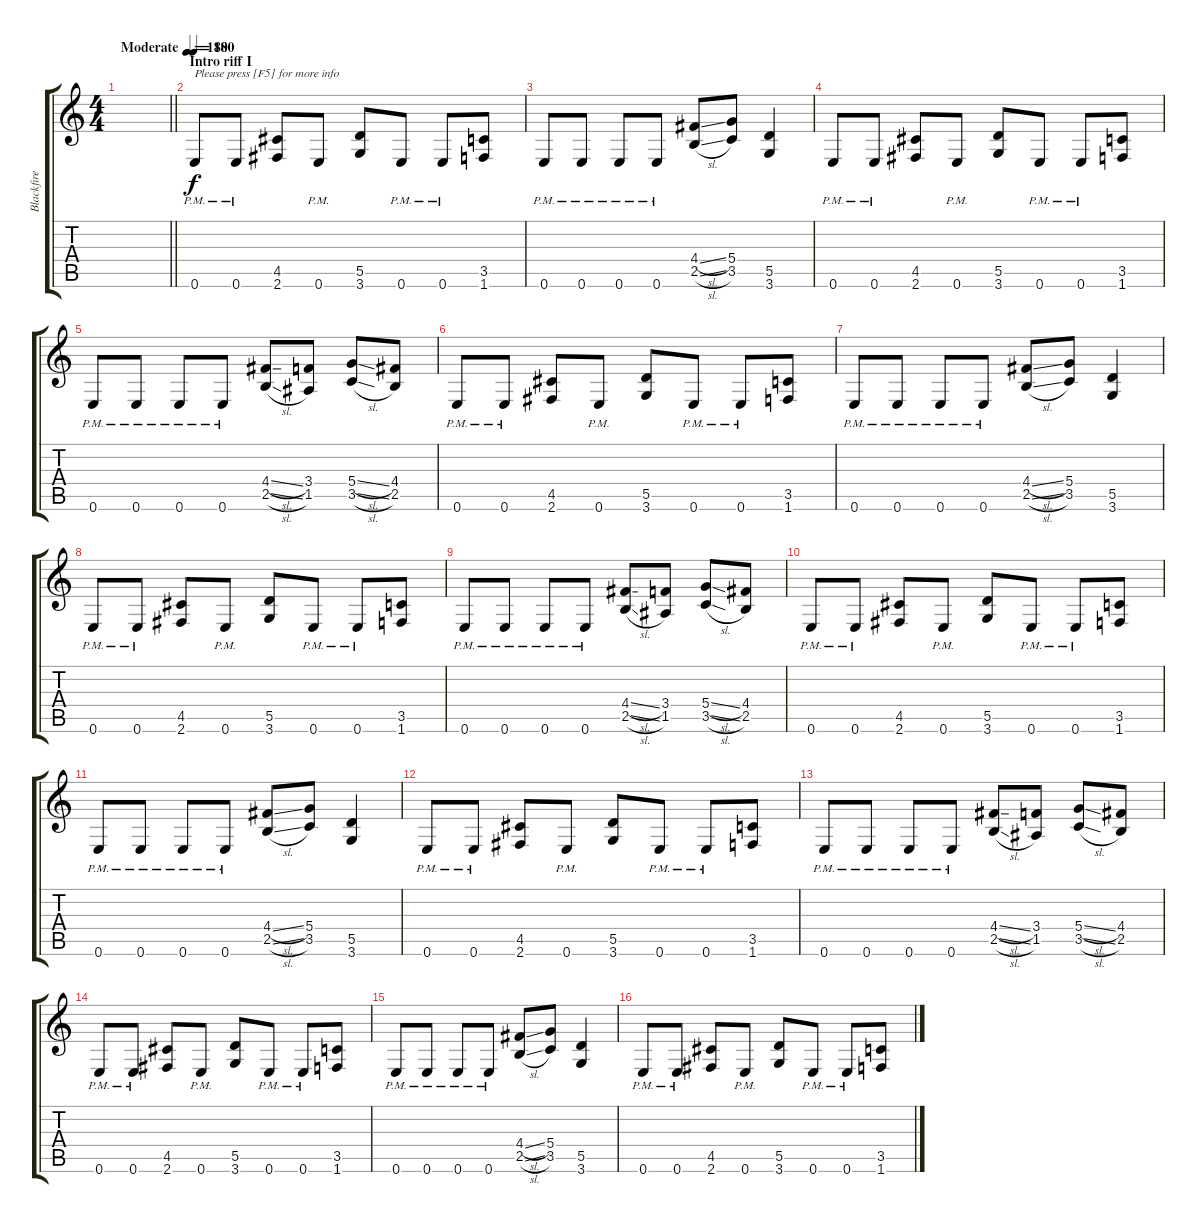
\track ("Blackfire (r)" "Blackfire ") {instrument distortionguitar}
\staff {score tabs}
\tuning (E4 B3 G3 D3 A2 E2) {hide}
\ts (4 4)
\tempo (180 "Moderate")
\clef g2
\barLineRight lightlight
\ks c
|
\section ("" "Intro riff I")
\tempo 180
0.6{pm}.8{txt "Please press [F5] for more info"} 0.6{pm}.8 (4.5 2.6).8 0.6{pm}.8 (5.5 3.6).8 0.6{pm}.8 0.6{pm}.8 (3.5 1.6).8 |
0.6{pm}.8 0.6{pm}.8 0.6{pm}.8 0.6{pm}.8 (4.4{sl} 2.5{sl}).8 (5.4 3.5).8 (5.5 3.6).4 |
0.6{pm}.8 0.6{pm}.8 (4.5 2.6).8 0.6{pm}.8 (5.5 3.6).8 0.6{pm}.8 0.6{pm}.8 (3.5 1.6).8 |
0.6{pm}.8 0.6{pm}.8 0.6{pm}.8 0.6{pm}.8 (4.4{sl} 2.5{sl}).8 (3.4 1.5).8 (5.4{sl} 3.5{sl}).8 (4.4 2.5).8 |
0.6{pm}.8 0.6{pm}.8 (4.5 2.6).8 0.6{pm}.8 (5.5 3.6).8 0.6{pm}.8 0.6{pm}.8 (3.5 1.6).8 |
0.6{pm}.8 0.6{pm}.8 0.6{pm}.8 0.6{pm}.8 (4.4{sl} 2.5{sl}).8 (5.4 3.5).8 (5.5 3.6).4 |
0.6{pm}.8 0.6{pm}.8 (4.5 2.6).8 0.6{pm}.8 (5.5 3.6).8 0.6{pm}.8 0.6{pm}.8 (3.5 1.6).8 |
0.6{pm}.8 0.6{pm}.8 0.6{pm}.8 0.6{pm}.8 (4.4{sl} 2.5{sl}).8 (3.4 1.5).8 (5.4{sl} 3.5{sl}).8 (4.4 2.5).8 |
0.6{pm}.8 0.6{pm}.8 (4.5 2.6).8 0.6{pm}.8 (5.5 3.6).8 0.6{pm}.8 0.6{pm}.8 (3.5 1.6).8 |
0.6{pm}.8 0.6{pm}.8 0.6{pm}.8 0.6{pm}.8 (4.4{sl} 2.5{sl}).8 (5.4 3.5).8 (5.5 3.6).4 |
0.6{pm}.8 0.6{pm}.8 (4.5 2.6).8 0.6{pm}.8 (5.5 3.6).8 0.6{pm}.8 0.6{pm}.8 (3.5 1.6).8 |
0.6{pm}.8 0.6{pm}.8 0.6{pm}.8 0.6{pm}.8 (4.4{sl} 2.5{sl}).8 (3.4 1.5).8 (5.4{sl} 3.5{sl}).8 (4.4 2.5).8 |
0.6{pm}.8 0.6{pm}.8 (4.5 2.6).8 0.6{pm}.8 (5.5 3.6).8 0.6{pm}.8 0.6{pm}.8 (3.5 1.6).8 |
0.6{pm}.8 0.6{pm}.8 0.6{pm}.8 0.6{pm}.8 (4.4{sl} 2.5{sl}).8 (5.4 3.5).8 (5.5 3.6).4 |
0.6{pm}.8 0.6{pm}.8 (4.5 2.6).8 0.6{pm}.8 (5.5 3.6).8 0.6{pm}.8 0.6{pm}.8 (3.5 1.6).8
